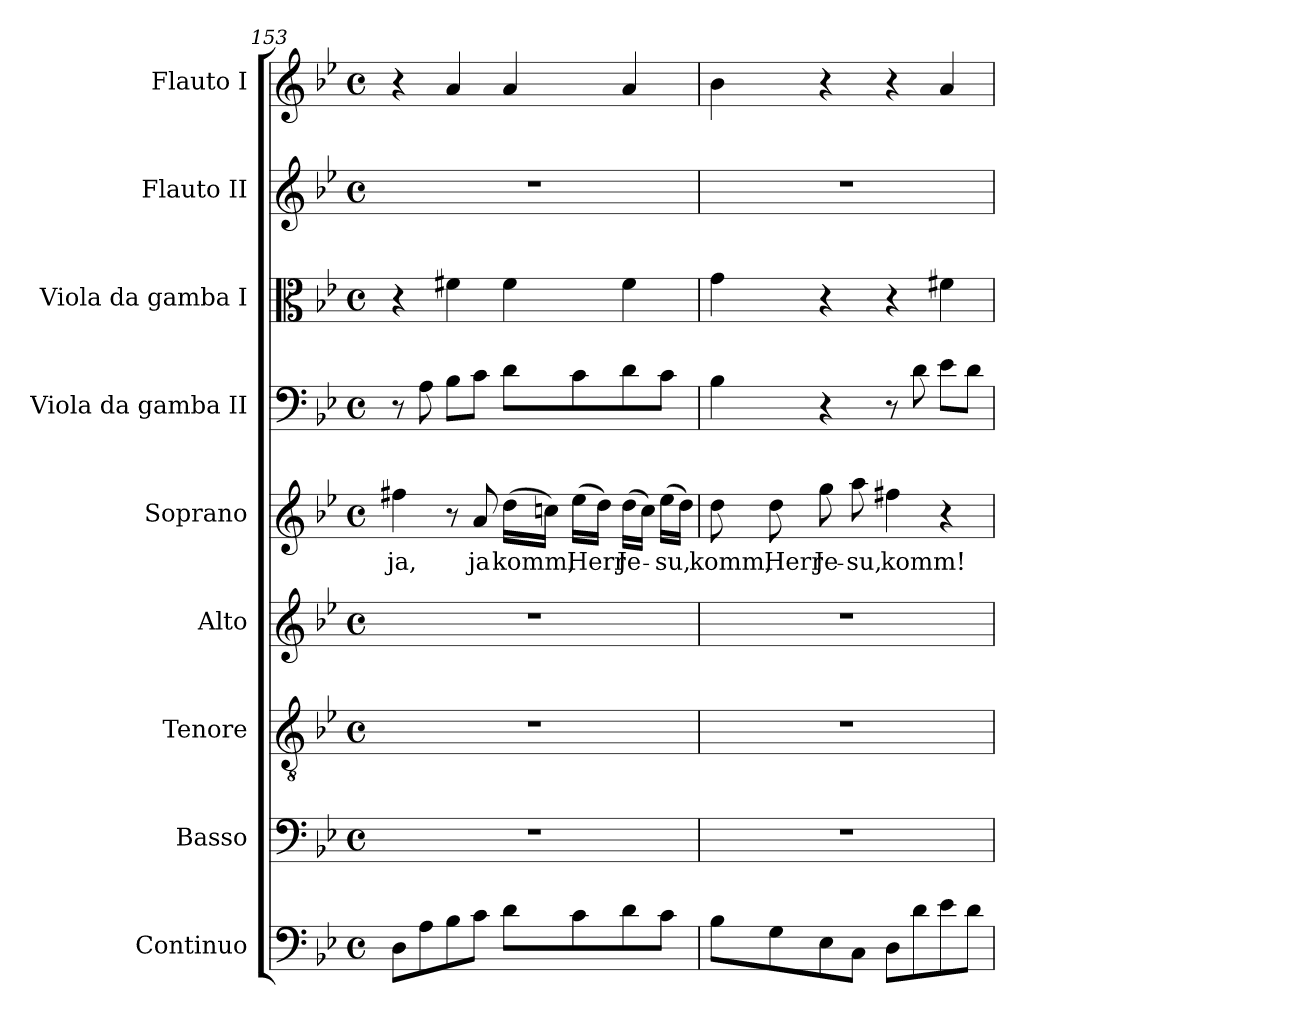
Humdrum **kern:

**kern	**kern	**kern	**kern	**kern	**text	**kern	**kern	**kern	**kern
*part9	*part8	*part7	*part6	*part5	*part5	*part4	*part3	*part2	*part1
*staff9	*staff8	*staff7	*staff6	*staff5	*staff5	*staff4	*staff3	*staff2	*staff1
*I"Continuo	*I"Basso	*I"Tenore	*I"Alto	*I"Soprano	*	*I"Viola da gamba II	*I"Viola da gamba I	*I"Flauto II	*I"Flauto I
*clefF4	*clefF4	*clefGv2	*clefG2	*clefG2	*	*clefF4	*clefC3	*clefG2	*clefG2
*	*	*ITrd7c12	*	*	*	*	*	*	*
*k[b-e-]	*k[b-e-]	*k[b-e-]	*k[b-e-]	*k[b-e-]	*	*k[b-e-]	*k[b-e-]	*k[b-e-]	*k[b-e-]
*B-:	*B-:	*B-:	*B-:	*B-:	*	*B-:	*B-:	*B-:	*B-:
*M4/4	*M4/4	*M4/4	*M4/4	*M4/4	*	*M4/4	*M4/4	*M4/4	*M4/4
*met(c)	*met(c)	*met(c)	*met(c)	*met(c)	*	*met(c)	*met(c)	*met(c)	*met(c)
=153	=153	=153	=153	=153	=153	=153	=153	=153	=153
!	!	!	!	!	!LO:LY:b:color=#000000	!	!	!	!
8Di\L	1r	1r	1r	4ff#Xi\	ja,	8r	4r	1r	4r
8Ai\	.	.	.	.	.	8Ai\	.	.	.
8B-i\	.	.	.	8r	.	8B-i\L	4f#Xi\	.	4ai/
!	!	!	!	!	!LO:LY:b:color=#000000	!	!	!	!
8ci\J	.	.	.	8ai/	ja	8ci\J	.	.	.
!	!	!	!	!	!LO:LY:b:color=#000000	!	!	!	!
8di\L	.	.	.	(16ddi\LL	komm,	8di\L	4f#i\	.	4ai/
.	.	.	.	16ccni\JJ)	.	.	.	.	.
!	!	!	!	!	!LO:LY:b:color=#000000	!	!	!	!
8ci\	.	.	.	(16ee-i\LL	Herr	8ci\	.	.	.
.	.	.	.	16ddi\JJ)	.	.	.	.	.
!	!	!	!	!	!LO:LY:b:color=#000000	!	!	!	!
8di\	.	.	.	(16ddi\LL	Je-	8di\	4f#i\	.	4ai/
.	.	.	.	16cci\JJ)	.	.	.	.	.
!	!	!	!	!	!LO:LY:b:color=#000000	!	!	!	!
8ci\J	.	.	.	(16ee-i\LL	-su,	8ci\J	.	.	.
.	.	.	.	16ddi\JJ)	.	.	.	.	.
!!LO:PB:g=z
=154	=154	=154	=154	=154	=154	=154	=154	=154	=154
!	!	!	!	!	!LO:LY:b:color=#000000	!	!	!	!
8B-i\L	1r	1r	1r	8ddi\	komm,	4B-i\	4gi\	1r	4b-i\
!	!	!	!	!	!LO:LY:b:color=#000000	!	!	!	!
8Gi\	.	.	.	8ddi\	Herr	.	.	.	.
!	!	!	!	!	!LO:LY:b:color=#000000	!	!	!	!
8E-i\	.	.	.	8ggi\	Je-	4r	4r	.	4r
!	!	!	!	!	!LO:LY:b:color=#000000	!	!	!	!
8Ci\J	.	.	.	8aai\	-su,	.	.	.	.
!	!	!	!	!	!LO:LY:b:color=#000000	!	!	!	!
8Di\L	.	.	.	4ff#Xi\	komm!	8r	4r	.	4r
8di\	.	.	.	.	.	8di\	.	.	.
8e-i\	.	.	.	4r	.	8e-i\L	4f#Xi\	.	4ai/
8di\J	.	.	.	.	.	8di\J	.	.	.
=	=	=	=	=	=	=	=	=	=
*-	*-	*-	*-	*-	*-	*-	*-	*-	*-
